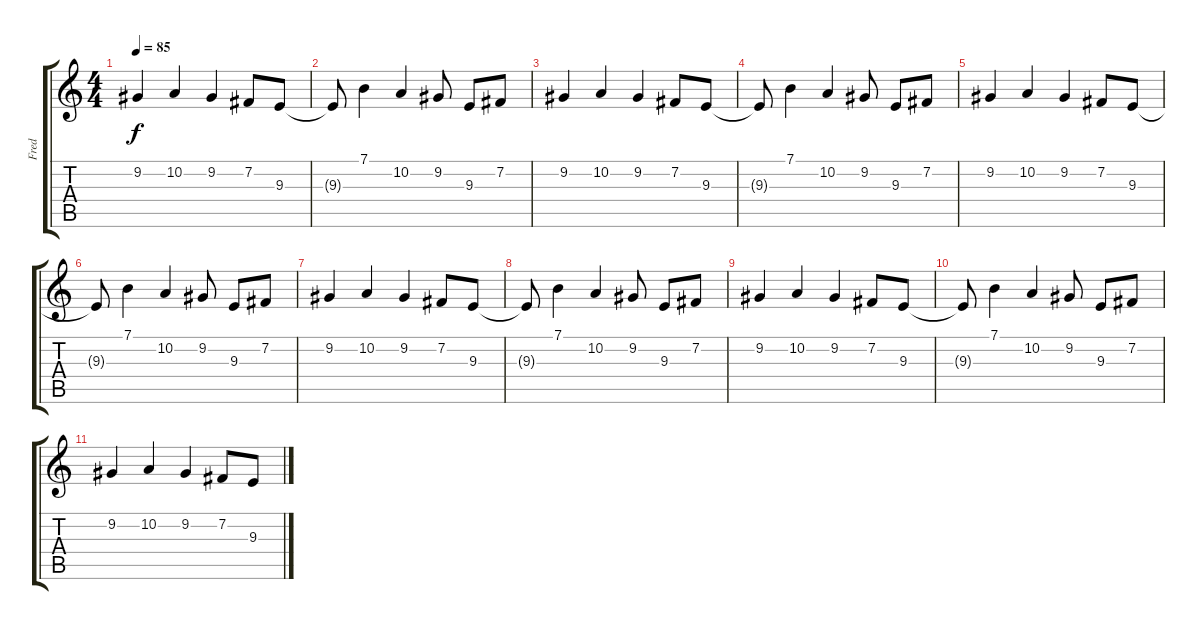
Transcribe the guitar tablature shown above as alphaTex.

\track ("Fred" "Fred") {instrument electricpiano1}
\staff {score tabs}
\tuning (E4 B3 G3 D3 A2 E2) {hide}
\ts (4 4)
\tempo 85
\clef g2
\ks c
9.2.4{dy f} 10.2.4 9.2.4 7.2.8 9.3.8 |
9.3{t}.8 7.1.4 10.2.4 9.2.8 9.3.8 7.2.8 |
9.2.4 10.2.4 9.2.4 7.2.8 9.3.8 |
9.3{t}.8 7.1.4 10.2.4 9.2.8 9.3.8 7.2.8 |
9.2.4 10.2.4 9.2.4 7.2.8 9.3.8 |
9.3{t}.8 7.1.4 10.2.4 9.2.8 9.3.8 7.2.8 |
9.2.4 10.2.4 9.2.4 7.2.8 9.3.8 |
9.3{t}.8 7.1.4 10.2.4 9.2.8 9.3.8 7.2.8 |
9.2.4 10.2.4 9.2.4 7.2.8 9.3.8 |
9.3{t}.8 7.1.4 10.2.4 9.2.8 9.3.8 7.2.8 |
9.2.4 10.2.4 9.2.4 7.2.8 9.3.8
